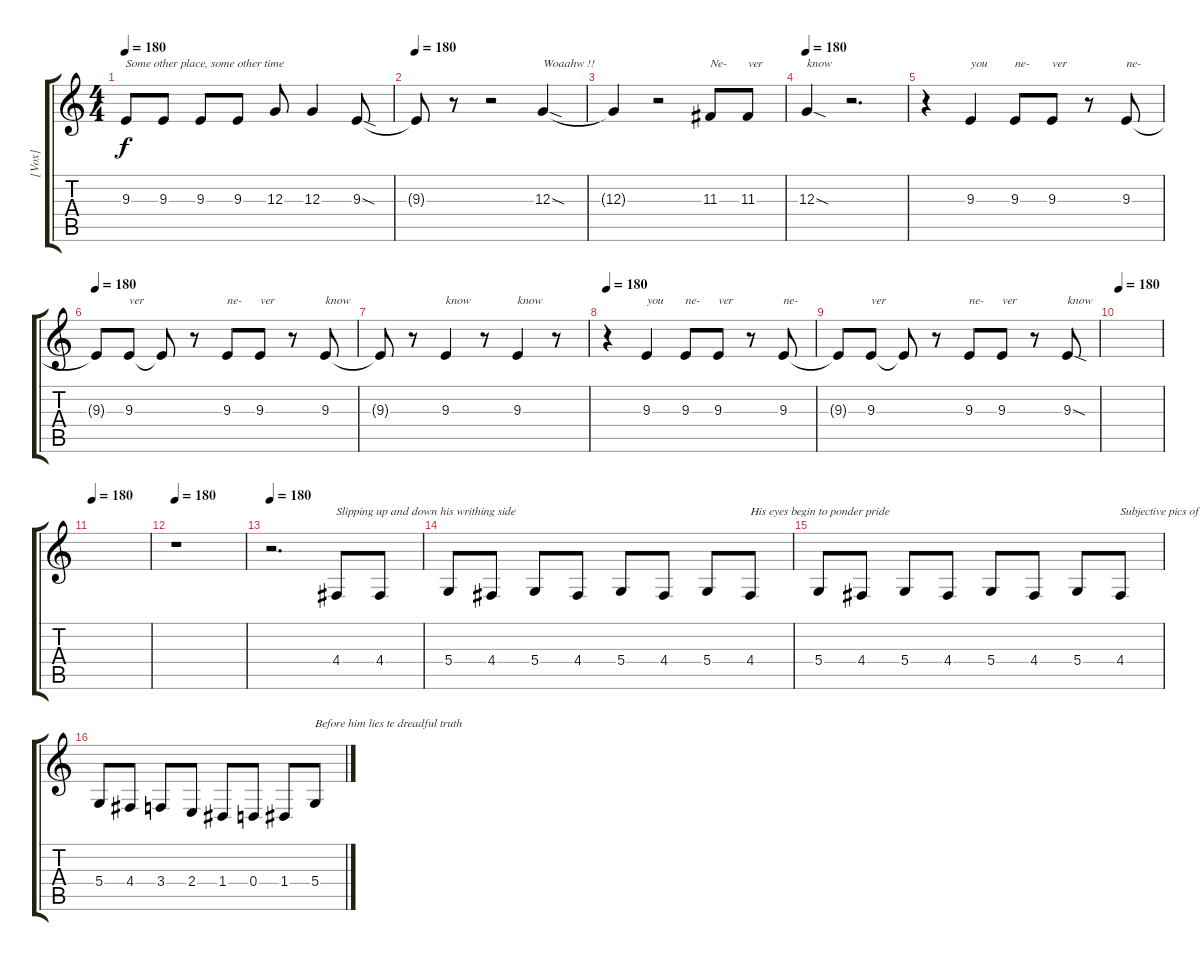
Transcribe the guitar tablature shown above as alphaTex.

\track ("[Vox]" "[Vox]") {instrument oboe}
\staff {score tabs}
\tuning (E4 B3 G3 D3 A2 E2) {hide}
\ts (4 4)
\tempo 180
\clef g2
\ks c
9.3.8{txt "Some other place, some other time" dy f} 9.3.8 9.3.8 9.3.8 12.3.8 12.3.4 9.3{sod}.8 |
\section ("" "")
\tempo 180
9.3{t}.8 r.8 r.2 12.3{sod}.4{txt "Woaahw !!"} |
12.3{t}.4 r.2 11.3.8{txt "Ne-"} 11.3.8{txt "ver"} |
\tempo 180
12.3{sod}.4{txt "know"} r.2{d} |
r.4 9.3.4{txt "you"} 9.3.8{txt "ne-"} 9.3.8{txt "ver"} r.8 9.3.8{txt "ne-"} |
\tempo 180
9.3{t}.8 9.3.8{txt "ver"} 9.3{t}.8 r.8 9.3.8{txt "ne-"} 9.3.8{txt "ver"} r.8 9.3.8{txt "know"} |
9.3{t}.8 r.8 9.3.4{txt "know"} r.8 9.3.4{txt "know"} r.8 |
\tempo 180
r.4 9.3.4{txt "you"} 9.3.8{txt "ne-"} 9.3.8{txt "ver"} r.8 9.3.8{txt "ne-"} |
9.3{t}.8 9.3.8{txt "ver"} 9.3{t}.8 r.8 9.3.8{txt "ne-"} 9.3.8{txt "ver"} r.8 9.3{sod}.8{txt "know"} |
\section ("" "")
\tempo 180
|
\tempo 180
|
\tempo 180
r.1 |
\tempo 180
r.2{d} 4.4.8{txt "Slipping up and down his writhing side"} 4.4.8 |
\section ("" "")
5.4.8 4.4.8 5.4.8 4.4.8 5.4.8 4.4.8 5.4.8 4.4.8{txt "His eyes begin to ponder pride"} |
5.4.8 4.4.8 5.4.8 4.4.8 5.4.8 4.4.8 5.4.8 4.4.8{txt "Subjective pics of misled youth"} |
5.4.8 4.4.8 3.4.8 2.4.8 1.4.8 0.4.8 1.4.8 5.4.8{txt "Before him lies te dreadful truth"}
